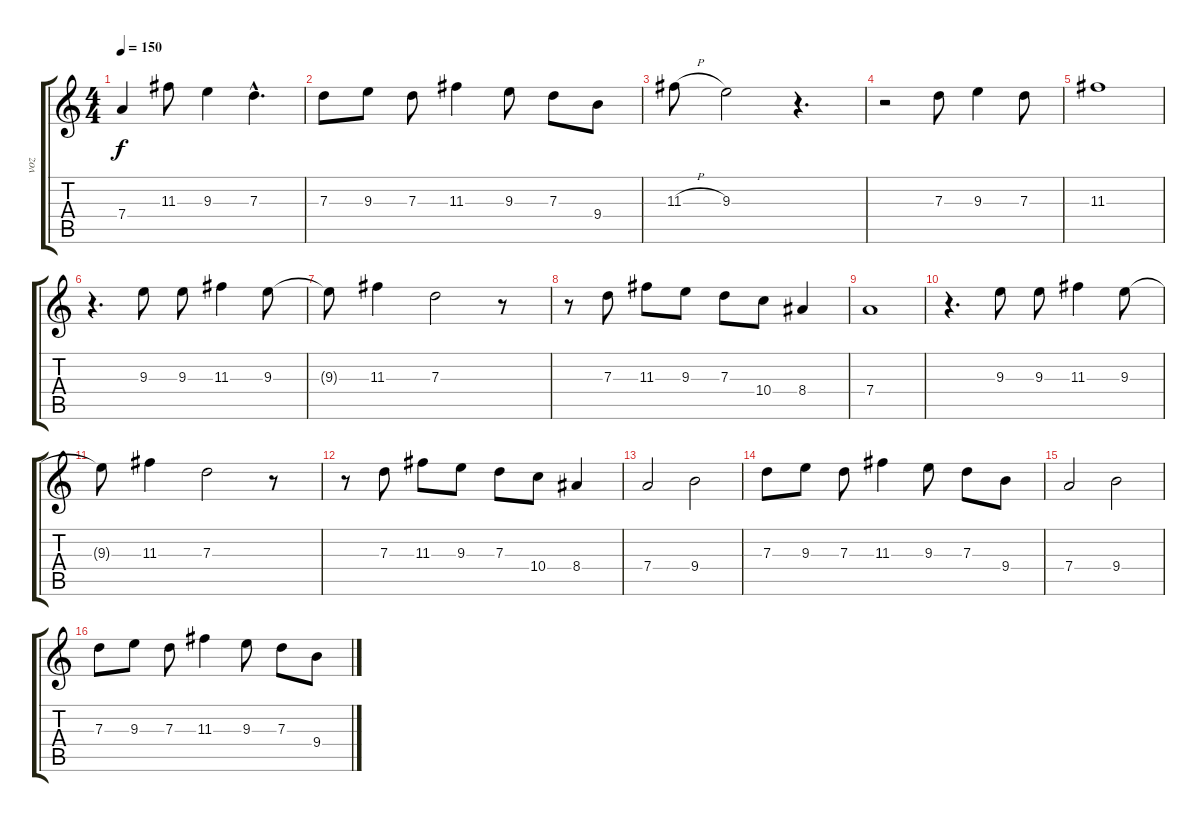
\track ("voz" "voz") {instrument acousticguitarnylon}
\staff {score tabs}
\tuning (E4 B3 G3 D3 A2 E2) {hide}
\ts (4 4)
\tempo 150
\clef g2
\ks c
7.4.4{dy f} 11.3.8 9.3.4 7.3{hac}.4{d} |
7.3.8 9.3.8 7.3.8 11.3.4 9.3.8 7.3.8 9.4.8 |
11.3{h}.8 9.3.2 r.4{d} |
r.2 7.3.8 9.3.4 7.3.8 |
11.3.1 |
r.4{d} 9.3.8 9.3.8 11.3.4 9.3.8 |
9.3{t}.8 11.3.4 7.3.2 r.8 |
r.8 7.3.8 11.3.8 9.3.8 7.3.8 10.4.8 8.4.4 |
7.4.1 |
r.4{d} 9.3.8 9.3.8 11.3.4 9.3.8 |
9.3{t}.8 11.3.4 7.3.2 r.8 |
r.8 7.3.8 11.3.8 9.3.8 7.3.8 10.4.8 8.4.4 |
7.4.2 9.4.2 |
7.3.8 9.3.8 7.3.8 11.3.4 9.3.8 7.3.8 9.4.8 |
7.4.2 9.4.2 |
7.3.8 9.3.8 7.3.8 11.3.4 9.3.8 7.3.8 9.4.8
